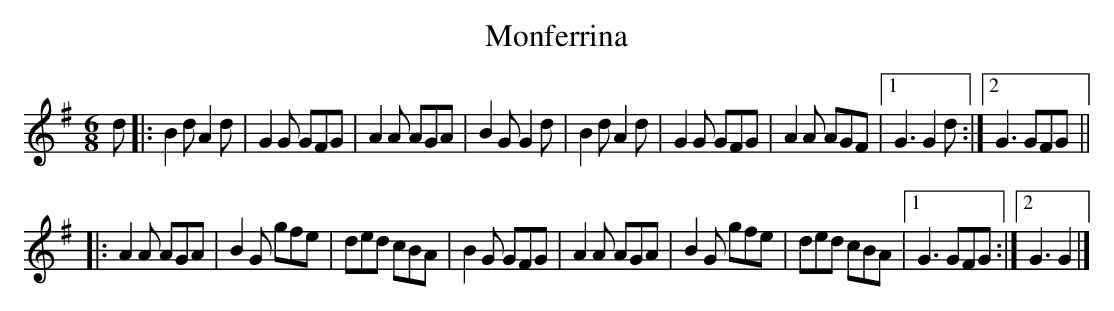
X:1
T:Monferrina
M:6/8
L:1/8
K:G
d |:\
B2d A2d | G2G GFG | A2A AGA | B2G G2d |\
B2d A2d | G2G GFG | A2A AGF |1 G3 G2d :|2 G3 GFG ||
|:\
A2A AGA | B2G gfe | ded cBA | B2G GFG |\
A2A AGA | B2G gfe | ded cBA |1 G3 GFG :|2 G3 G2 |]
